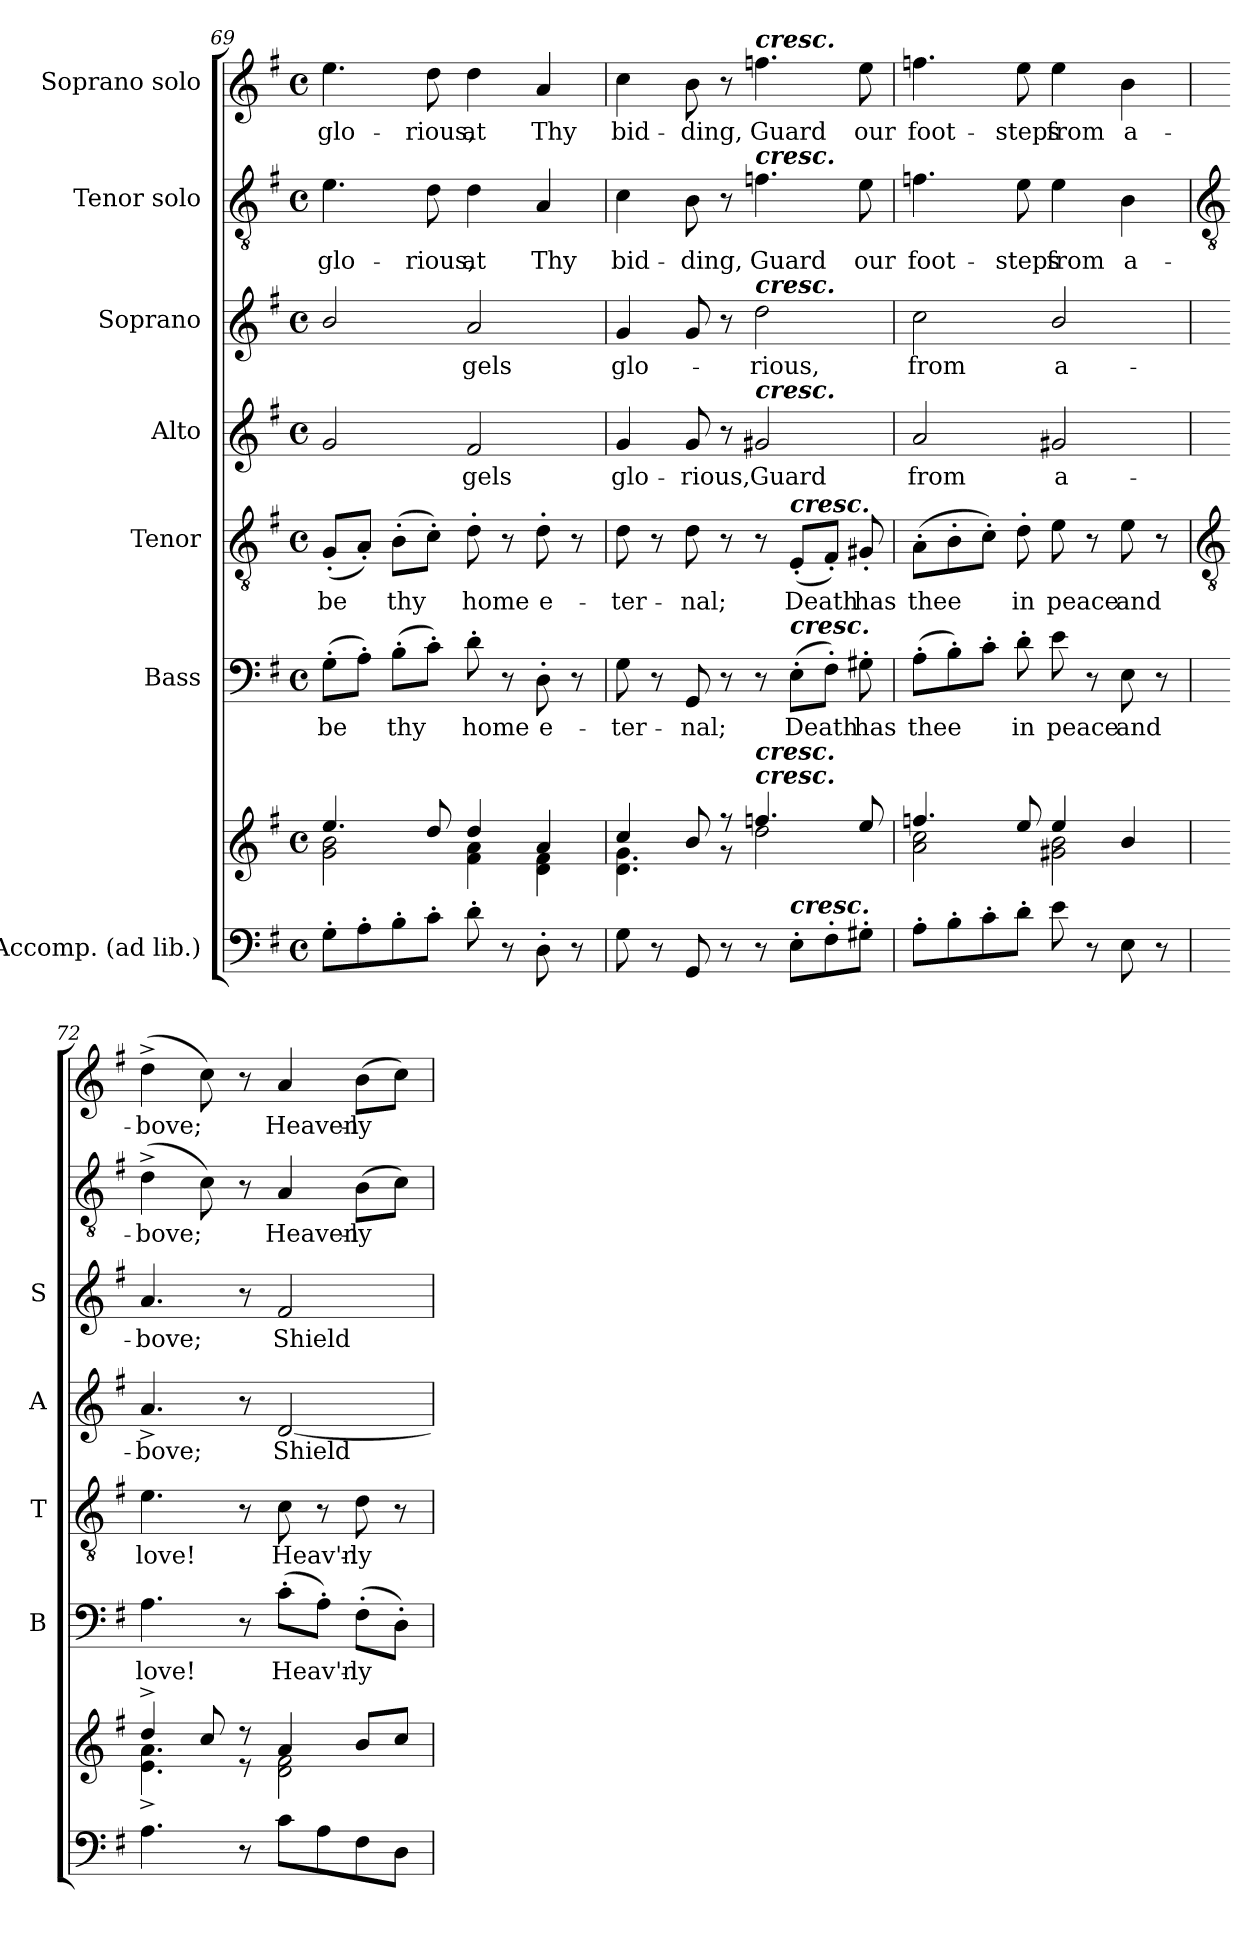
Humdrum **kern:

**kern	**kern	**kern	**text	**kern	**text	**kern	**text	**kern	**text	**kern	**text	**kern	**text
*part7	*part7	*part6	*part6	*part5	*part5	*part4	*part4	*part3	*part3	*part2	*part2	*part1	*part1
*staff8	*staff7	*staff6	*staff6	*staff5	*staff5	*staff4	*staff4	*staff3	*staff3	*staff2	*staff2	*staff1	*staff1
*I"Accomp. (ad lib.)	*	*I"Bass	*	*I"Tenor	*	*I"Alto	*	*I"Soprano	*	*I"Tenor solo	*	*I"Soprano solo	*
*	*	*I'B	*	*I'T	*	*I'A	*	*I'S	*	*	*	*	*
*clefF4	*clefG2	*clefF4	*	*clefGv2	*	*clefG2	*	*clefG2	*	*clefGv2	*	*clefG2	*
*k[f#]	*k[f#]	*k[f#]	*	*k[f#]	*	*k[f#]	*	*k[f#]	*	*k[f#]	*	*k[f#]	*
*G:	*G:	*G:	*	*G:	*	*G:	*	*G:	*	*G:	*	*G:	*
*M4/4	*M4/4	*M4/4	*	*M4/4	*	*M4/4	*	*M4/4	*	*M4/4	*	*M4/4	*
*met(c)	*met(c)	*met(c)	*	*met(c)	*	*met(c)	*	*met(c)	*	*met(c)	*	*met(c)	*
=69	=69	=69	=69	=69	=69	=69	=69	=69	=69	=69	=69	=69	=69
*	*^	*	*	*	*	*	*	*	*	*	*	*	*
!	!	!	!	!LO:LY:b	!	!LO:LY:b	!	!	!	!	!	!LO:LY:b	!	!LO:LY:b
8G'L	4.ee/	2g\ 2b\	(>8G'L	be	(<8G'L	be	2g	.	2b/	.	4.e	glo-	4.ee	glo-
8A'	.	.	8A'J)	.	8A'J)	.	.	.	.	.	.	.	.	.
!	!	!	!	!LO:LY:b	!	!LO:LY:b	!	!	!	!	!	!	!	!
8B'	.	.	(>8B'L	thy	(>8B'L	thy	.	.	.	.	.	.	.	.
!	!	!	!	!	!	!	!	!	!	!	!	!LO:LY:b	!	!LO:LY:b
8c'J	8dd/	.	8c'J)	.	8c'J)	.	.	.	.	.	8d	-rious,	8dd	-rious,
!	!	!	!	!LO:LY:b	!	!LO:LY:b	!	!LO:LY:b	!	!LO:LY:b	!	!LO:LY:b	!	!LO:LY:b
8d'	4dd/	4f#\ 4a\	8d'	home	8d'	home	2f#	gels	2a	gels	4d	at	4dd	at
8r	.	.	8r	.	8r	.	.	.	.	.	.	.	.	.
!	!	!	!	!LO:LY:b	!	!LO:LY:b	!	!	!	!	!	!LO:LY:b	!	!LO:LY:b
8D'	4a/	4d\ 4f#\	8D'	e-	8d'	e-	.	.	.	.	4A	Thy	4a	Thy
8r	.	.	8r	.	8r	.	.	.	.	.	.	.	.	.
=70	=70	=70	=70	=70	=70	=70	=70	=70	=70	=70	=70	=70	=70	=70
!	!	!	!	!LO:LY:b	!	!LO:LY:b	!	!LO:LY:b	!	!LO:LY:b	!	!LO:LY:b	!	!LO:LY:b
8G	4cc/	4.d\ 4.g\	8G	-ter-	8d	-ter-	4g	glo-	4g	glo-	4c	bid-	4cc	bid-
8r	.	.	8r	.	8r	.	.	.	.	.	.	.	.	.
!	!	!	!	!LO:LY:b	!	!LO:LY:b	!	!LO:LY:b	!	!	!	!LO:LY:b	!	!LO:LY:b
8GG	8b/	.	8GG	-nal;	8d	-nal;	8g	-rious,	8g	.	8B	-ding,	8b	-ding,
8r	8r	8r	8r	.	8r	.	8r	.	8r	.	8r	.	8r	.
!	!	!	!	!	!	!	!	!	!	!	!	!	!LO:TX:a:Bi:t=cresc.	!
!	!	!	!	!	!	!	!	!	!	!	!LO:TX:a:Bi:t=cresc.	!	!	!
!	!	!	!	!	!	!	!	!	!LO:TX:a:Bi:t=cresc.	!	!	!	!	!
!	!	!	!	!	!	!	!LO:TX:a:Bi:t=cresc.	!	!	!	!	!	!	!
!	!LO:TX:a:Bi:t=cresc.	!	!	!	!	!	!	!	!	!	!	!	!	!
!	!LO:TX:a:Bi:t=cresc.	!	!	!	!	!	!	!	!	!	!	!	!	!
!	!	!	!	!	!	!	!	!LO:LY:b	!	!LO:LY:b	!	!LO:LY:b	!	!LO:LY:b
8r	4.ffn/	2dd\	8r	.	8r	.	2g#X	Guard	2dd	-rious,	4.fn	Guard	4.ffn	Guard
!	!	!	!	!	!LO:TX:a:Bi:t=cresc.	!	!	!	!	!	!	!	!	!
!	!	!	!LO:TX:a:Bi:t=cresc.	!	!	!	!	!	!	!	!	!	!	!
!LO:TX:a:Bi:t=cresc.	!	!	!	!	!	!	!	!	!	!	!	!	!	!
!	!	!	!	!LO:LY:b	!	!LO:LY:b	!	!	!	!	!	!	!	!
8E'L	.	.	(>8E'L	Death	(<8E'L	Death	.	.	.	.	.	.	.	.
8F#'	.	.	8F#'J)	.	8F#'J)	.	.	.	.	.	.	.	.	.
!	!	!	!	!LO:LY:b	!	!LO:LY:b	!	!	!	!	!	!LO:LY:b	!	!LO:LY:b
8G#X'J	8ee/	.	8G#X'	has	8G#X'	has	.	.	.	.	8e	our	8ee	our
=71	=71	=71	=71	=71	=71	=71	=71	=71	=71	=71	=71	=71	=71	=71
!	!	!	!	!LO:LY:b	!	!LO:LY:b	!	!LO:LY:b	!	!LO:LY:b	!	!LO:LY:b	!	!LO:LY:b
8A'L	4.ffn/	2a\ 2cc\	(>8A'L	thee	(>8A'L	thee	2a	from	2cc	from	4.fn	foot-	4.ffn	foot-
8B'	.	.	8B')	.	8B'	.	.	.	.	.	.	.	.	.
8c'	.	.	8c'J	.	8c'J)	.	.	.	.	.	.	.	.	.
!	!	!	!	!LO:LY:b	!	!LO:LY:b	!	!	!	!	!	!LO:LY:b	!	!LO:LY:b
8d'J	8ee/	.	8d'	in	8d'	in	.	.	.	.	8e	-steps	8ee	-steps
!	!	!	!	!LO:LY:b	!	!LO:LY:b	!	!LO:LY:b	!	!LO:LY:b	!	!LO:LY:b	!	!LO:LY:b
8e	4ee/	2g#X\ 2b\	8e	peace	8e	peace	2g#X/	a-	2b/	a-	4e	from	4ee	from
8r	.	.	8r	.	8r	.	.	.	.	.	.	.	.	.
!	!	!	!	!LO:LY:b	!	!LO:LY:b	!	!	!	!	!	!LO:LY:b	!	!LO:LY:b
8E	4b/	.	8E	and	8e	and	.	.	.	.	4B	a-	4b	a-
8r	.	.	8r	.	8r	.	.	.	.	.	.	.	.	.
!!LO:LB:g=z
=72	=72	=72	=72	=72	=72	=72	=72	=72	=72	=72	=72	=72	=72	=72
*	*	*	*	*	*clefGv2	*	*	*	*	*	*clefGv2	*	*	*
!	!	!	!	!LO:LY:b	!	!LO:LY:b	!	!LO:LY:b	!	!LO:LY:b	!	!LO:LY:b	!	!LO:LY:b
4.A	4dd^/	4.e\^ 4.a\^	4.A	love!	4.e	love!	4.a^	-bove;	4.a	-bove;	(>4d^	-bove;	(>4dd^	-bove;
.	8cc/	.	.	.	.	.	.	.	.	.	8c)	.	8cc)	.
8r	8r	8r	8r	.	8r	.	8r	.	8r	.	8r	.	8r	.
!	!	!	!	!LO:LY:b	!	!LO:LY:b	!	!LO:LY:b	!	!LO:LY:b	!	!LO:LY:b	!	!LO:LY:b
8cL	4a/	2d\ 2f#\	(>8c'L	Heav'n-	8c	Heav'n-	[2d	Shield-	2f#	Shield-	4A	Heaven-	4a	Heaven-
8A	.	.	8A'J)	.	8r	.	.	.	.	.	.	.	.	.
!	!	!	!	!LO:LY:b	!	!LO:LY:b	!	!	!	!	!	!LO:LY:b	!	!LO:LY:b
8F#	8b/L	.	(>8F#'L	ly	8d	-ly	.	.	.	.	(>8BL	-ly	(>8bL	-ly
8DJ	8cc/J	.	8D'J)	.	8r	.	.	.	.	.	8cJ)	.	8ccJ)	.
*	*v	*v	*	*	*	*	*	*	*	*	*	*	*	*
=	=	=	=	=	=	=	=	=	=	=	=	=	=
*-	*-	*-	*-	*-	*-	*-	*-	*-	*-	*-	*-	*-	*-
